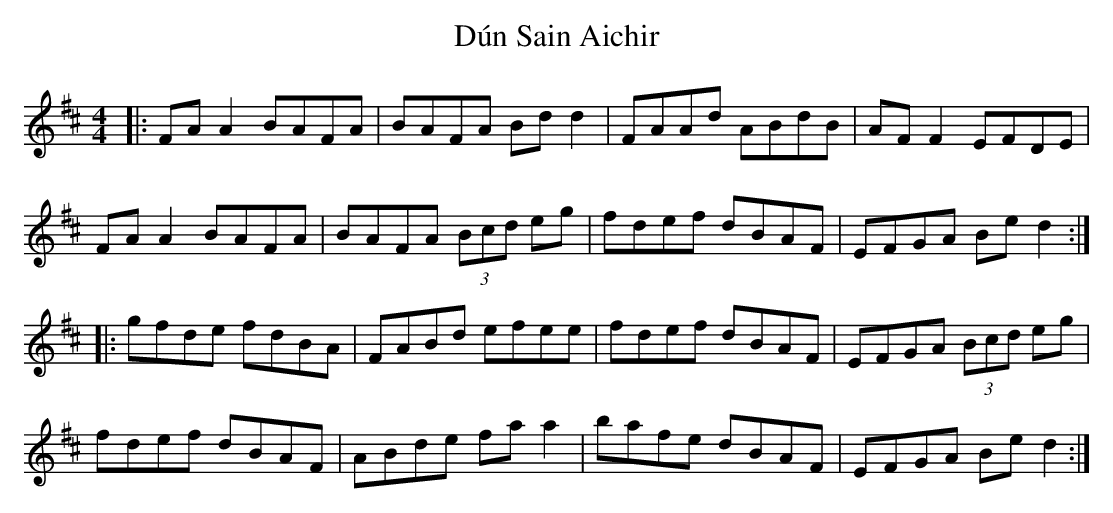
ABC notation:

X:1
T: Dún Sain Aichir
M: 4/4
L: 1/8
K: Dmaj
|:FAA2 BAFA |BAFA Bdd2 | FAAd ABdB |AFF2 EFDE|
FAA2 BAFA |BAFA (3Bcd eg | fdef dBAF |EFGA Bed2:|
|:gfde fdBA |FABd efee | fdef dBAF |EFGA (3Bcd eg|
fdef dBAF |ABde faa2 | bafe dBAF |EFGA Bed2:|
